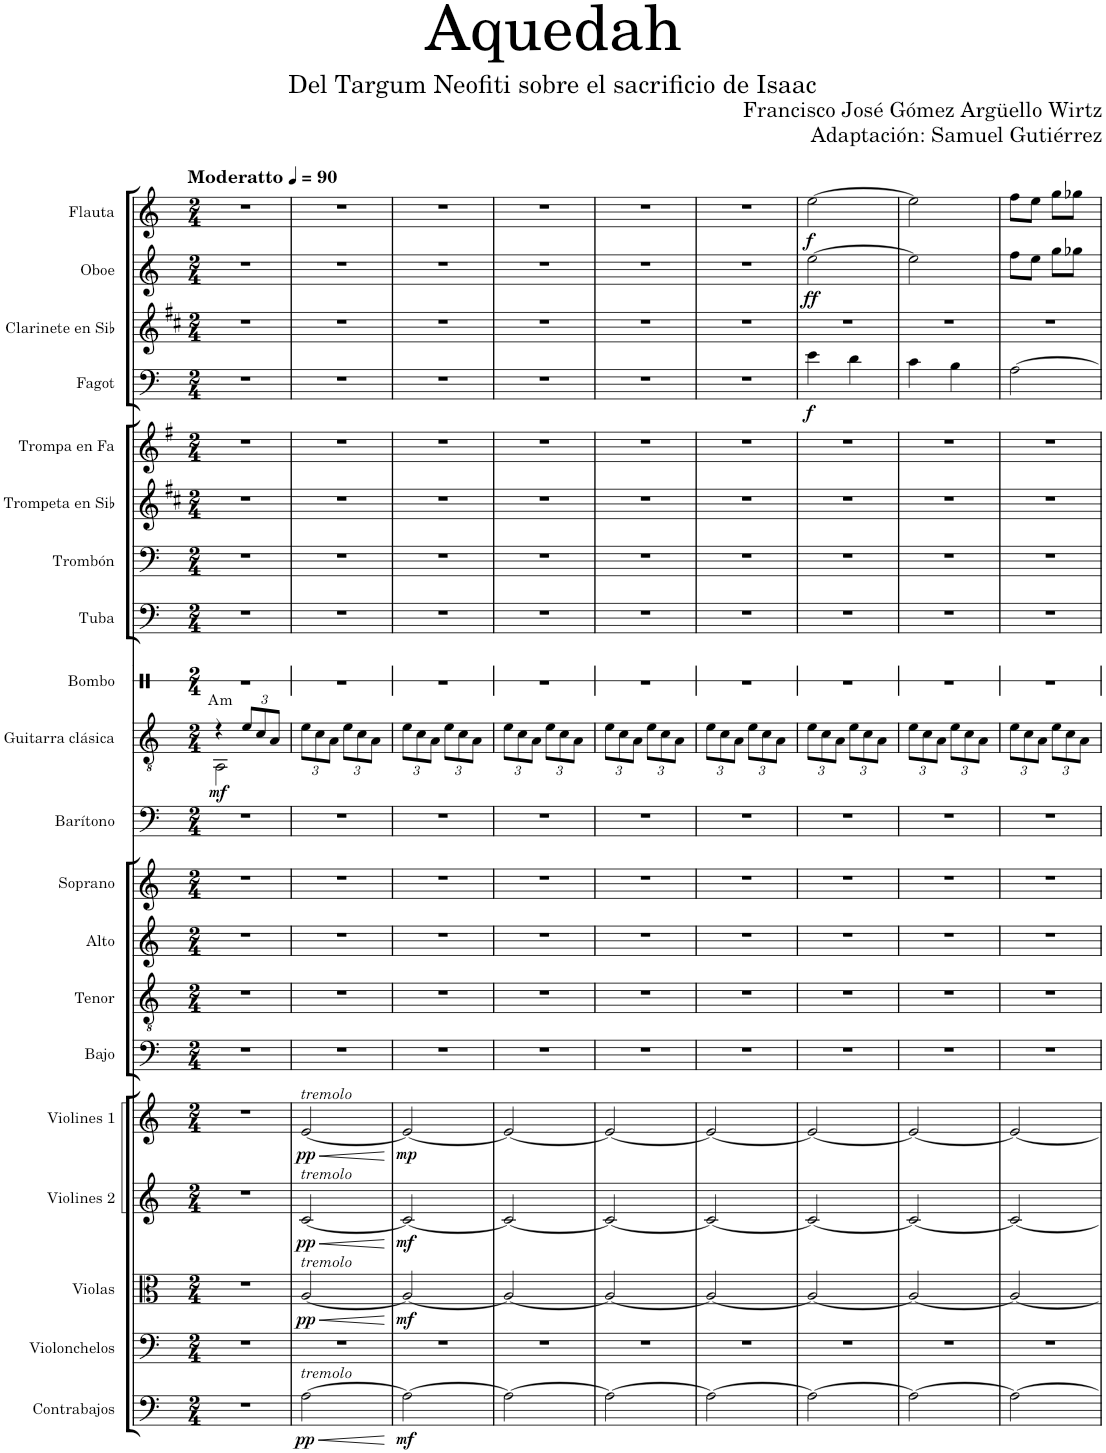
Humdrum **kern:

**kern	**dynam	**kern	**kern	**dynam	**kern	**dynam	**kern	**dynam	**kern	**kern	**kern	**kern	**kern	**kern	**dynam	**harte	**kern	**kern	**kern	**kern	**kern	**kern	**dynam	**kern	**kern	**dynam	**kern	**dynam
*part20	*part20	*part19	*part18	*part18	*part17	*part17	*part16	*part16	*part15	*part14	*part13	*part12	*part11	*part10	*part10	*part10	*part9	*part8	*part7	*part6	*part5	*part4	*part4	*part3	*part2	*part2	*part1	*part1
*staff20	*staff20	*staff19	*staff18	*staff18	*staff17	*staff17	*staff16	*staff16	*staff15	*staff14	*staff13	*staff12	*staff11	*staff10	*staff10	*	*staff9	*staff8	*staff7	*staff6	*staff5	*staff4	*staff4	*staff3	*staff2	*staff2	*staff1	*staff1
*I"Contrabajos	*	*I"Violonchelos	*I"Violas	*	*I"Violines 2	*	*I"Violines 1	*	*I"Bajo	*I"Tenor	*I"Alto	*I"Soprano	*I"Barítono	*I"Guitarra clásica	*	*	*I"Bombo	*I"Tuba	*I"Trombón	*I"Trompeta en Sib	*I"Trompa en Fa	*I"Fagot	*	*I"Clarinete en Sib	*I"Oboe	*	*I"Flauta	*
*I'Cbs.	*	*I'Vcs.	*I'Vlas.	*	*I'Vlns. 2	*	*I'Vlns. 1	*	*I'B.	*I'T.	*I'A.	*I'S.	*I'Bar.	*I'Guit.	*	*	*I'Bmb.	*I'Tba.	*I'Tbn.	*I'Tpt. en Sib	*	*I'Fg.	*	*I'Cl. en Sib	*I'Ob.	*	*I'Fl.	*
*	*	*	*	*	*	*	*	*	*	*	*	*	*	*	*	*	*stria1	*	*	*	*	*	*	*	*	*	*	*
*clefF4	*	*clefF4	*clefC3	*	*clefG2	*	*clefG2	*	*clefF4	*clefGv2	*clefG2	*clefG2	*clefF4	*clefGv2	*	*	*clefX	*clefF4	*clefF4	*clefG2	*clefG2	*clefF4	*	*clefG2	*clefG2	*	*clefG2	*
*Trd7c12	*	*	*	*	*	*	*	*	*	*	*	*	*	*	*	*	*	*	*	*Trd1c2	*Trd4c7	*	*	*Trd1c2	*	*	*	*
*k[]	*	*k[]	*k[]	*	*k[]	*	*k[]	*	*k[]	*k[]	*k[]	*k[]	*k[]	*k[]	*	*	*k[]	*k[]	*k[]	*k[f#c#]	*k[f#]	*k[]	*	*k[f#c#]	*k[]	*	*k[]	*
*M2/4	*	*M2/4	*M2/4	*	*M2/4	*	*M2/4	*	*M2/4	*M2/4	*M2/4	*M2/4	*M2/4	*M2/4	*	*	*M2/4	*M2/4	*M2/4	*M2/4	*M2/4	*M2/4	*	*M2/4	*M2/4	*	*M2/4	*
*MM90	*	*MM90	*MM90	*	*MM90	*	*MM90	*	*MM90	*MM90	*MM90	*MM90	*MM90	*MM90	*	*	*MM90	*MM90	*MM90	*MM90	*MM90	*MM90	*	*MM90	*MM90	*	*MM90	*
=1	=1	=1	=1	=1	=1	=1	=1	=1	=1	=1	=1	=1	=1	=1	=1	=1	=1	=1	=1	=1	=1	=1	=1	=1	=1	=1	=1	=1
*	*	*	*	*	*	*	*	*	*	*	*	*	*	*^	*	*	*	*	*	*	*	*	*	*	*	*	*	*
!	!	!	!	!	!	!	!	!	!	!	!	!	!	!	!	!	!	!	!	!	!	!	!	!	!	!	!	!LO:TX:a:B:t=Moderatto	!
!	!	!	!	!	!	!	!	!	!	!	!	!	!	!	!	!LO:DY:b	!LO:H:kt=m	!	!	!	!	!	!	!	!	!	!	!	!
2r	.	2r	2r	.	2r	.	2r	.	2r	2r	2r	2r	2r	4r	2AA\	mf	A:min	2r	2r	2r	2r	2r	2r	.	2r	2r	.	2r	.
*	*	*	*	*	*	*	*	*	*	*	*	*	*	*Xbrackettup	*	*	*	*	*	*	*	*	*	*	*	*	*	*	*
.	.	.	.	.	.	.	.	.	.	.	.	.	.	12e/L	.	.	.	.	.	.	.	.	.	.	.	.	.	.	.
.	.	.	.	.	.	.	.	.	.	.	.	.	.	12c/	.	.	.	.	.	.	.	.	.	.	.	.	.	.	.
.	.	.	.	.	.	.	.	.	.	.	.	.	.	12A/J	.	.	.	.	.	.	.	.	.	.	.	.	.	.	.
*	*	*	*	*	*	*	*	*	*	*	*	*	*	*v	*v	*	*	*	*	*	*	*	*	*	*	*	*	*	*
=2	=2	=2	=2	=2	=2	=2	=2	=2	=2	=2	=2	=2	=2	=2	=2	=2	=2	=2	=2	=2	=2	=2	=2	=2	=2	=2	=2	=2
!	!	!	!	!	!	!	!LO:TX:a:i:t=tremolo	!	!	!	!	!	!	!	!	!	!	!	!	!	!	!	!	!	!	!	!	!
!	!	!	!	!	!LO:TX:a:i:t=tremolo	!	!	!	!	!	!	!	!	!	!	!	!	!	!	!	!	!	!	!	!	!	!	!
!	!	!	!LO:TX:a:i:t=tremolo	!	!	!	!	!	!	!	!	!	!	!	!	!	!	!	!	!	!	!	!	!	!	!	!	!
!LO:TX:a:i:t=tremolo	!	!	!	!	!	!	!	!	!	!	!	!	!	!	!	!	!	!	!	!	!	!	!	!	!	!	!	!
!	!LO:HP:b	!	!	!LO:HP:b	!	!LO:HP:b	!	!LO:HP:b	!	!	!	!	!	!	!	!	!	!	!	!	!	!	!	!	!	!	!	!
!	!LO:DY:n=1:b	!	!	!LO:DY:n=1:b	!	!LO:DY:n=1:b	!	!LO:DY:n=1:b	!	!	!	!	!	!	!	!	!	!	!	!	!	!	!	!	!	!	!	!
[2A\	< pp	2r	[2A/	< pp	[2c/	< pp	[2e/	< pp	2r	2r	2r	2r	2r	12e\L	.	.	2r	2r	2r	2r	2r	2r	.	2r	2r	.	2r	.
.	.	.	.	.	.	.	.	.	.	.	.	.	.	12c\	.	.	.	.	.	.	.	.	.	.	.	.	.	.
.	.	.	.	.	.	.	.	.	.	.	.	.	.	12A\J	.	.	.	.	.	.	.	.	.	.	.	.	.	.
.	.	.	.	.	.	.	.	.	.	.	.	.	.	12e\L	.	.	.	.	.	.	.	.	.	.	.	.	.	.
.	.	.	.	.	.	.	.	.	.	.	.	.	.	12c\	.	.	.	.	.	.	.	.	.	.	.	.	.	.
.	.	.	.	.	.	.	.	.	.	.	.	.	.	12A\J	.	.	.	.	.	.	.	.	.	.	.	.	.	.
.	[	.	.	[	.	[	.	[	.	.	.	.	.	.	.	.	.	.	.	.	.	.	.	.	.	.	.	.
=3	=3	=3	=3	=3	=3	=3	=3	=3	=3	=3	=3	=3	=3	=3	=3	=3	=3	=3	=3	=3	=3	=3	=3	=3	=3	=3	=3	=3
!	!LO:DY:b	!	!	!LO:DY:b	!	!LO:DY:b	!	!LO:DY:b	!	!	!	!	!	!	!	!	!	!	!	!	!	!	!	!	!	!	!	!
2A\_	mf	2r	2A/_	mf	2c/_	mf	2e/_	mp	2r	2r	2r	2r	2r	12e\L	.	.	2r	2r	2r	2r	2r	2r	.	2r	2r	.	2r	.
.	.	.	.	.	.	.	.	.	.	.	.	.	.	12c\	.	.	.	.	.	.	.	.	.	.	.	.	.	.
.	.	.	.	.	.	.	.	.	.	.	.	.	.	12A\J	.	.	.	.	.	.	.	.	.	.	.	.	.	.
.	.	.	.	.	.	.	.	.	.	.	.	.	.	12e\L	.	.	.	.	.	.	.	.	.	.	.	.	.	.
.	.	.	.	.	.	.	.	.	.	.	.	.	.	12c\	.	.	.	.	.	.	.	.	.	.	.	.	.	.
.	.	.	.	.	.	.	.	.	.	.	.	.	.	12A\J	.	.	.	.	.	.	.	.	.	.	.	.	.	.
=4	=4	=4	=4	=4	=4	=4	=4	=4	=4	=4	=4	=4	=4	=4	=4	=4	=4	=4	=4	=4	=4	=4	=4	=4	=4	=4	=4	=4
2A\_	.	2r	2A/_	.	2c/_	.	2e/_	.	2r	2r	2r	2r	2r	12e\L	.	.	2r	2r	2r	2r	2r	2r	.	2r	2r	.	2r	.
.	.	.	.	.	.	.	.	.	.	.	.	.	.	12c\	.	.	.	.	.	.	.	.	.	.	.	.	.	.
.	.	.	.	.	.	.	.	.	.	.	.	.	.	12A\J	.	.	.	.	.	.	.	.	.	.	.	.	.	.
.	.	.	.	.	.	.	.	.	.	.	.	.	.	12e\L	.	.	.	.	.	.	.	.	.	.	.	.	.	.
.	.	.	.	.	.	.	.	.	.	.	.	.	.	12c\	.	.	.	.	.	.	.	.	.	.	.	.	.	.
.	.	.	.	.	.	.	.	.	.	.	.	.	.	12A\J	.	.	.	.	.	.	.	.	.	.	.	.	.	.
=5	=5	=5	=5	=5	=5	=5	=5	=5	=5	=5	=5	=5	=5	=5	=5	=5	=5	=5	=5	=5	=5	=5	=5	=5	=5	=5	=5	=5
2A\_	.	2r	2A/_	.	2c/_	.	2e/_	.	2r	2r	2r	2r	2r	12e\L	.	.	2r	2r	2r	2r	2r	2r	.	2r	2r	.	2r	.
.	.	.	.	.	.	.	.	.	.	.	.	.	.	12c\	.	.	.	.	.	.	.	.	.	.	.	.	.	.
.	.	.	.	.	.	.	.	.	.	.	.	.	.	12A\J	.	.	.	.	.	.	.	.	.	.	.	.	.	.
.	.	.	.	.	.	.	.	.	.	.	.	.	.	12e\L	.	.	.	.	.	.	.	.	.	.	.	.	.	.
.	.	.	.	.	.	.	.	.	.	.	.	.	.	12c\	.	.	.	.	.	.	.	.	.	.	.	.	.	.
.	.	.	.	.	.	.	.	.	.	.	.	.	.	12A\J	.	.	.	.	.	.	.	.	.	.	.	.	.	.
=6	=6	=6	=6	=6	=6	=6	=6	=6	=6	=6	=6	=6	=6	=6	=6	=6	=6	=6	=6	=6	=6	=6	=6	=6	=6	=6	=6	=6
2A\_	.	2r	2A/_	.	2c/_	.	2e/_	.	2r	2r	2r	2r	2r	12e\L	.	.	2r	2r	2r	2r	2r	2r	.	2r	2r	.	2r	.
.	.	.	.	.	.	.	.	.	.	.	.	.	.	12c\	.	.	.	.	.	.	.	.	.	.	.	.	.	.
.	.	.	.	.	.	.	.	.	.	.	.	.	.	12A\J	.	.	.	.	.	.	.	.	.	.	.	.	.	.
.	.	.	.	.	.	.	.	.	.	.	.	.	.	12e\L	.	.	.	.	.	.	.	.	.	.	.	.	.	.
.	.	.	.	.	.	.	.	.	.	.	.	.	.	12c\	.	.	.	.	.	.	.	.	.	.	.	.	.	.
.	.	.	.	.	.	.	.	.	.	.	.	.	.	12A\J	.	.	.	.	.	.	.	.	.	.	.	.	.	.
=7	=7	=7	=7	=7	=7	=7	=7	=7	=7	=7	=7	=7	=7	=7	=7	=7	=7	=7	=7	=7	=7	=7	=7	=7	=7	=7	=7	=7
!	!	!	!	!	!	!	!	!	!	!	!	!	!	!	!	!	!	!	!	!	!	!	!LO:DY:b	!	!	!LO:DY:b	!	!LO:DY:b
2A\_	.	2r	2A/_	.	2c/_	.	2e/_	.	2r	2r	2r	2r	2r	12e\L	.	.	2r	2r	2r	2r	2r	4e\	f	2r	[2ee\	ff	[2ee\	f
.	.	.	.	.	.	.	.	.	.	.	.	.	.	12c\	.	.	.	.	.	.	.	.	.	.	.	.	.	.
.	.	.	.	.	.	.	.	.	.	.	.	.	.	12A\J	.	.	.	.	.	.	.	.	.	.	.	.	.	.
.	.	.	.	.	.	.	.	.	.	.	.	.	.	12e\L	.	.	.	.	.	.	.	4d\	.	.	.	.	.	.
.	.	.	.	.	.	.	.	.	.	.	.	.	.	12c\	.	.	.	.	.	.	.	.	.	.	.	.	.	.
.	.	.	.	.	.	.	.	.	.	.	.	.	.	12A\J	.	.	.	.	.	.	.	.	.	.	.	.	.	.
=8	=8	=8	=8	=8	=8	=8	=8	=8	=8	=8	=8	=8	=8	=8	=8	=8	=8	=8	=8	=8	=8	=8	=8	=8	=8	=8	=8	=8
2A\_	.	2r	2A/_	.	2c/_	.	2e/_	.	2r	2r	2r	2r	2r	12e\L	.	.	2r	2r	2r	2r	2r	4c\	.	2r	2ee\]	.	2ee\]	.
.	.	.	.	.	.	.	.	.	.	.	.	.	.	12c\	.	.	.	.	.	.	.	.	.	.	.	.	.	.
.	.	.	.	.	.	.	.	.	.	.	.	.	.	12A\J	.	.	.	.	.	.	.	.	.	.	.	.	.	.
.	.	.	.	.	.	.	.	.	.	.	.	.	.	12e\L	.	.	.	.	.	.	.	4B\	.	.	.	.	.	.
.	.	.	.	.	.	.	.	.	.	.	.	.	.	12c\	.	.	.	.	.	.	.	.	.	.	.	.	.	.
.	.	.	.	.	.	.	.	.	.	.	.	.	.	12A\J	.	.	.	.	.	.	.	.	.	.	.	.	.	.
=9	=9	=9	=9	=9	=9	=9	=9	=9	=9	=9	=9	=9	=9	=9	=9	=9	=9	=9	=9	=9	=9	=9	=9	=9	=9	=9	=9	=9
2A\_	.	2r	2A/_	.	2c/_	.	2e/_	.	2r	2r	2r	2r	2r	12e\L	.	.	2r	2r	2r	2r	2r	[2A\	.	2r	8ff\L	.	8ff\L	.
.	.	.	.	.	.	.	.	.	.	.	.	.	.	12c\	.	.	.	.	.	.	.	.	.	.	.	.	.	.
.	.	.	.	.	.	.	.	.	.	.	.	.	.	.	.	.	.	.	.	.	.	.	.	.	8ee\J	.	8ee\J	.
.	.	.	.	.	.	.	.	.	.	.	.	.	.	12A\J	.	.	.	.	.	.	.	.	.	.	.	.	.	.
.	.	.	.	.	.	.	.	.	.	.	.	.	.	12e\L	.	.	.	.	.	.	.	.	.	.	8gg\L	.	8gg\L	.
.	.	.	.	.	.	.	.	.	.	.	.	.	.	12c\	.	.	.	.	.	.	.	.	.	.	.	.	.	.
.	.	.	.	.	.	.	.	.	.	.	.	.	.	.	.	.	.	.	.	.	.	.	.	.	8gg-X\J	.	8gg-X\J	.
.	.	.	.	.	.	.	.	.	.	.	.	.	.	12A\J	.	.	.	.	.	.	.	.	.	.	.	.	.	.
=	=	=	=	=	=	=	=	=	=	=	=	=	=	=	=	=	=	=	=	=	=	=	=	=	=	=	=	=
*-	*-	*-	*-	*-	*-	*-	*-	*-	*-	*-	*-	*-	*-	*-	*-	*-	*-	*-	*-	*-	*-	*-	*-	*-	*-	*-	*-	*-
